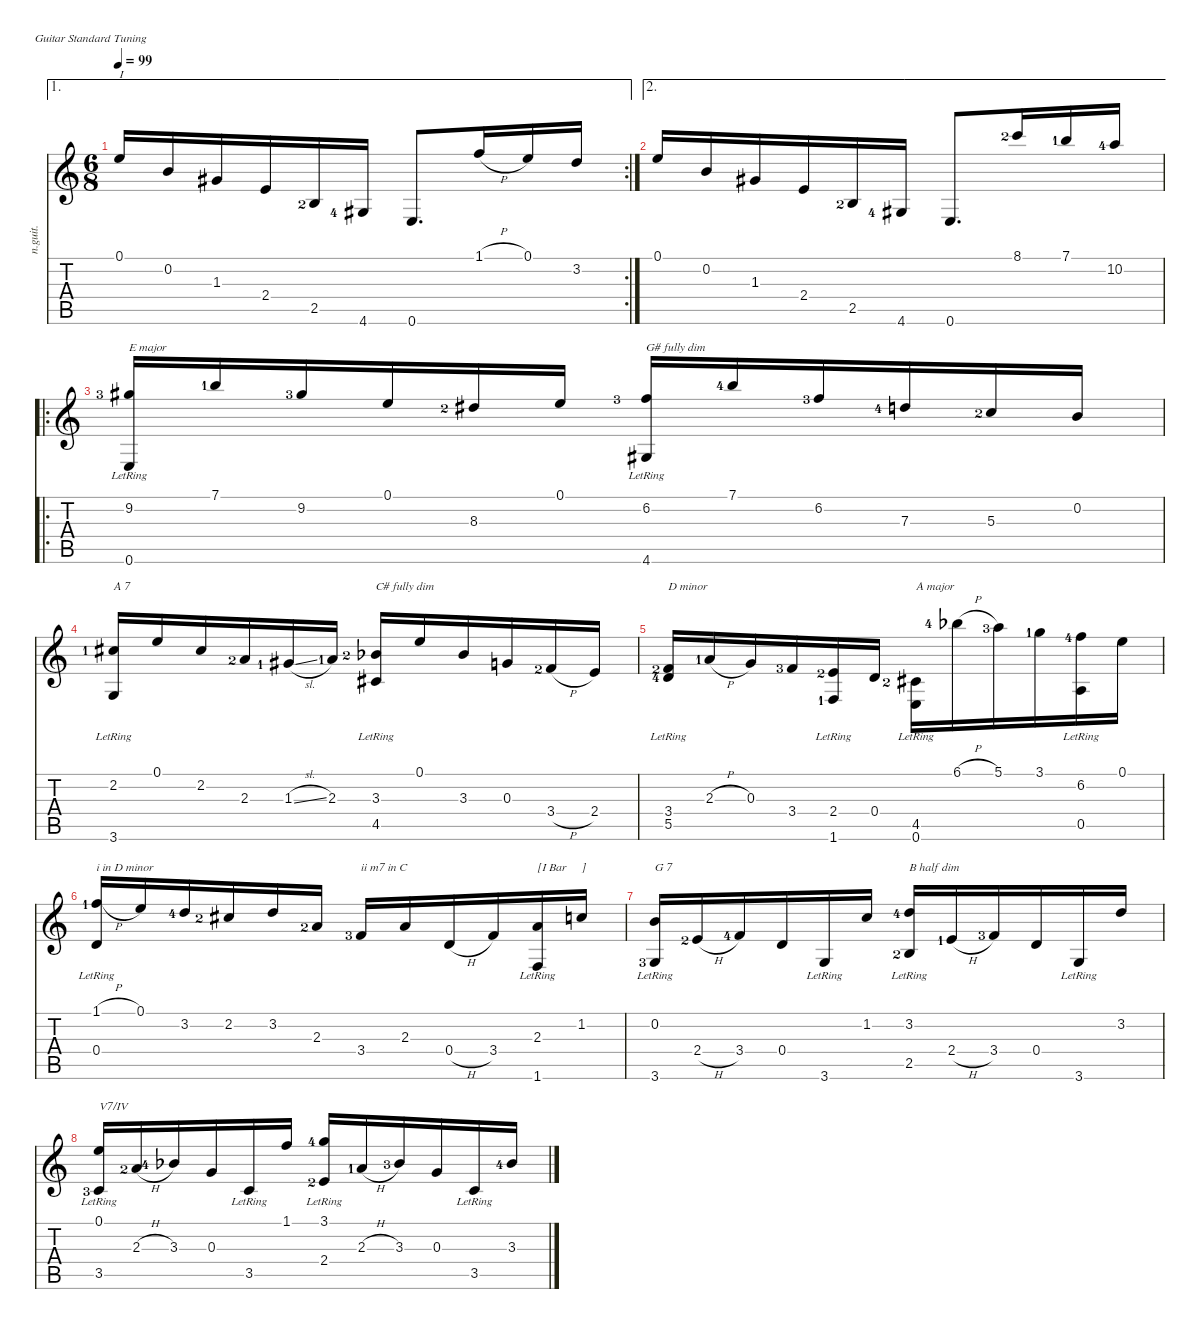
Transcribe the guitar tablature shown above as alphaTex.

\defaultSystemsLayout 4
\hideDynamics
\bracketExtendMode nobrackets
\track ("Nylon Guitar" "n.guit.") {instrument acousticguitarnylon}
\staff {score tabs}
\tuning (E4 B3 G3 D3 A2 E2)
\ae 1
\rc 2
\ts (6 8)
\tempo 99
\clef g2
\ks c
0.1.16{txt "I" dy mf beam Up} 0.2.16{beam Up} 1.3{acc #}.16{beam Up} 2.4.16{beam Up} 2.5{lf 3}.16{beam Up} 4.6{lf 5 acc #}.16{beam Up} 0.6.8{d beam Up} 1.1{h}.16{beam Up} 0.1.16{beam Up} 3.2.16{beam Up} |
\ae 2
0.1.16{beam Up} 0.2.16{beam Up} 1.3{acc #}.16{beam Up} 2.4.16{beam Up} 2.5{lf 3}.16{beam Up} 4.6{lf 5 acc #}.16{beam Up} 0.6.8{d beam Up} 8.1{lf 3}.16{beam Up} 7.1{lf 2}.16{beam Up} 10.2{lf 5}.16{beam Up} |
\ro
(9.2{lf 4 acc #} 0.6{lr}).16{txt "E major" beam Up} 7.1{lf 2}.16{beam Up} 9.2{lf 4 acc #}.16{beam Up} 0.1.16{beam Up} 8.3{lf 3 acc #}.16{beam Up} 0.1.16{beam Up} (6.2{lf 4} 4.6{lr acc #}).16{txt "G# fully dim" beam Up} 7.1{lf 5}.16{beam Up} 6.2{lf 4}.16{beam Up} 7.3{lf 5}.16{beam Up} 5.3{lf 3}.16{beam Up} 0.2.16{beam Up} |
(2.2{lf 2 acc #} 3.6{lr}).16{txt "A 7" beam Up} 0.1.16{beam Up} 2.2{acc #}.16{beam Up} 2.3{lf 3}.16{beam Up} 1.3{sl lf 2 acc #}.16{beam Up} 2.3{lf 2}.16{beam Up} (3.3{lf 3 acc b} 4.5{lr acc #}).16{txt "C# fully dim" beam Up} 0.1.16{beam Up} 3.3{acc b}.16{beam Up} 0.3.16{beam Up} 3.4{h lf 3}.16{beam Up} 2.4.16{beam Up} |
(3.4{lf 3} 5.5{lr lf 5}).16{txt "D minor" beam Up} 2.3{h lf 2}.16{beam Up} 0.3.16{beam Up} 3.4{lf 4}.16{beam Up} (2.4{lf 3} 1.6{lr lf 2}).16{beam Up} 0.4.16{beam Up} (4.5{lf 3 acc #} 0.6{lr}).16{txt "A major" beam Down} 6.1{h lf 5 acc b}.16{beam Down} 5.1{lf 4}.16{beam Down} 3.1{lf 2}.16{beam Down} (6.2{lf 5} 0.5{lr}).16{beam Down} 0.1.16{beam Down} |
(1.1{h lf 2} 0.4{lr}).16{txt "i in D minor" beam Up} 0.1.16{beam Up} 3.2{lf 5}.16{beam Up} 2.2{lf 3 acc #}.16{beam Up} 3.2.16{beam Up} 2.3{lf 3}.16{beam Up} 3.4{lf 4}.16{txt "ii m7 in C" beam Up} 2.3.16{beam Up} 0.4{h}.16{beam Up} 3.4.16{beam Up} (2.3 1.6{lr}).16{txt "[I Bar" beam Up} 1.2.16{txt "]" beam Up} |
(0.2{lr} 3.6{lr lf 4}).16{txt "G 7" beam Up} 2.4{h lf 3}.16{beam Up} 3.4{lf 5}.16{beam Up} 0.4.16{beam Up} 3.6{lr}.16{beam Up} 1.2.16{beam Up} (3.2{lr lf 5} 2.5{lf 3}).16{txt "B half dim" beam Up} 2.4{h lf 2}.16{beam Up} 3.4{lf 4}.16{beam Up} 0.4.16{beam Up} 3.6{lr}.16{beam Up} 3.2.16{beam Up} |
(0.1{lr} 3.5{lr lf 4}).16{txt "V7/IV" beam Up} 2.3{h lf 3}.16{beam Up} 3.3{lf 5 acc b}.16{beam Up} 0.3.16{beam Up} 3.5{lr}.16{beam Up} 1.1.16{beam Up} (3.1{lr lf 5} 2.4{lf 3}).16{beam Up} 2.3{h lf 2}.16{beam Up} 3.3{lf 4 acc b}.16{beam Up} 0.3.16{beam Up} 3.5{lr}.16{beam Up} 3.3{lf 5 acc b}.16{beam Up}
